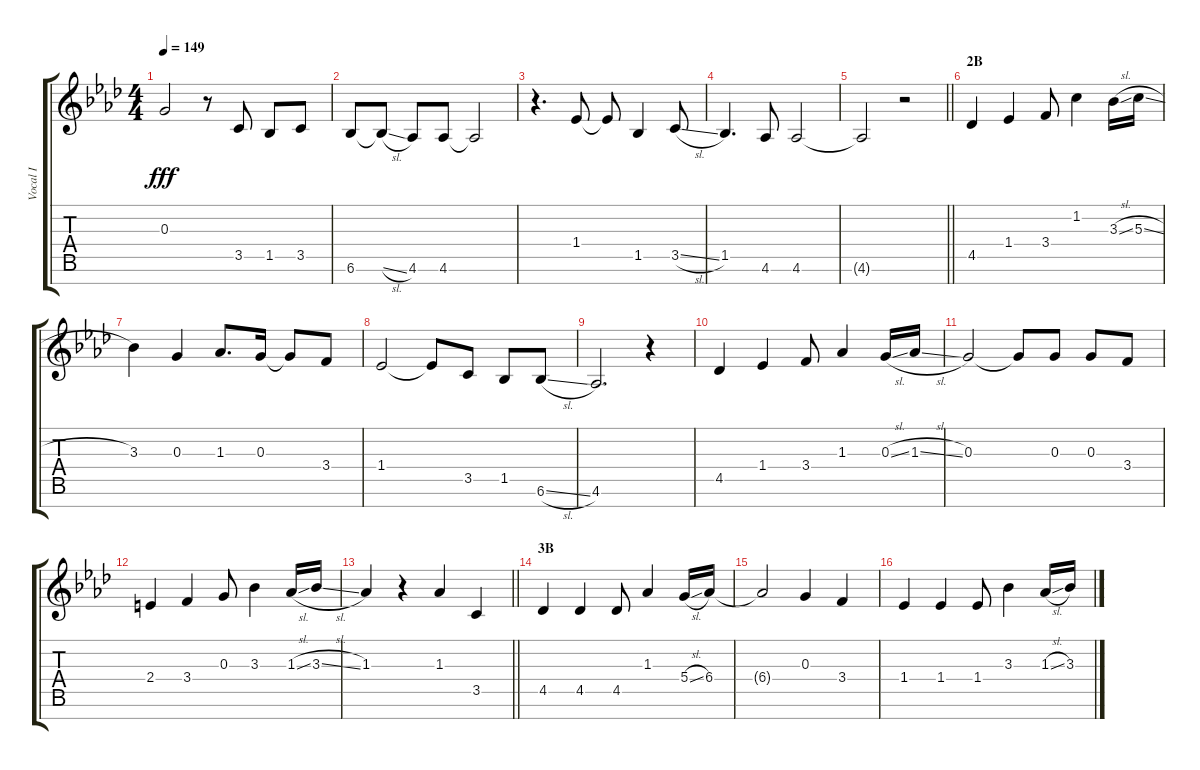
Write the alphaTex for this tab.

\track ("Vocal I" "Vocal I") {instrument voiceoohs}
\staff {score tabs}
\tuning (E5 B4 G4 D4 A3 E3 B2) {hide}
\ts (4 4)
\tempo 149
\clef g2
\ks ab
0.3.2{dy fff} r.8 3.5.8 1.5.8 3.5.8 |
6.6.8 6.6{sl t}.8 4.6.8 4.6.8 4.6{t}.2 |
r.4{d} 1.4.8 1.4{t}.8 1.5.4 3.5{sl}.8 |
1.5.4{d} 4.6.8 4.6.2 |
\barLineRight lightlight
4.6{t}.2 r.2 |
\section ("" "2B")
4.5.4 1.4.4 3.4.8 1.2.4 3.3{sl}.16 5.3{sl}.16 |
3.3.4 0.3.4 1.3.8{d} 0.3.16 0.3{t}.8 3.4.8 |
1.4.2 1.4{t}.8 3.5.8 1.5.8 6.6{sl}.8 |
4.6.2{d} r.4 |
4.5.4 1.4.4 3.4.8 1.3.4 0.3{sl}.16 1.3{sl}.16 |
0.3.2 0.3{t}.8 0.3.8 0.3.8 3.4.8 |
2.4.4 3.4.4 0.3.8 3.3.4 1.3{sl}.16 3.3{sl}.16 |
\barLineRight lightlight
1.3.4 r.4 1.3.4 3.5.4 |
\section ("" "3B")
4.5.4 4.5.4 4.5.8 1.3.4 5.4{sl}.16 6.4.16 |
6.4{t}.2 0.3.4 3.4.4 |
1.4.4 1.4.4 1.4.8 3.3.4 1.3{sl}.16 3.3.16
